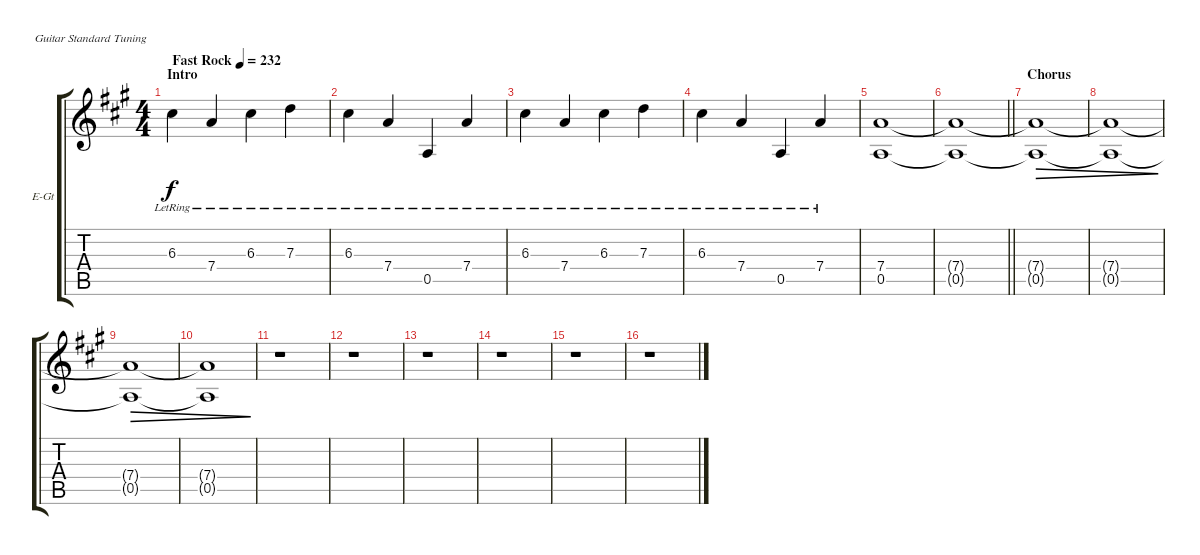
\defaultSystemsLayout 4
\bracketExtendMode groupsimilarinstruments
\firstSystemTrackNameOrientation horizontal
\otherSystemsTrackNameOrientation horizontal
\track ("Guitar 1" "E-Gt") {instrument distortionguitar}
\staff {score tabs}
\tuning (E4 B3 G3 D3 A2 E2)
\ts (4 4)
\section ("" "Intro")
\tempo (232 "Fast Rock")
\clef g2
\ks a
6.3{lr}.4{dy f instrument distortionguitar} 7.4{lr}.4 6.3{lr}.4 7.3{lr}.4 |
6.3{lr}.4 7.4{lr}.4 0.5{lr}.4 7.4{lr}.4 |
6.3{lr}.4 7.4{lr}.4 6.3{lr}.4 7.3{lr}.4 |
6.3{lr}.4 7.4{lr}.4 0.5{lr}.4 7.4{lr}.4 |
(7.4 0.5).1 |
\barLineRight lightlight
(0.5{t} 7.4{t}).1 |
\section ("" "Chorus")
(0.5{t} 7.4{t}).1{dec} |
(0.5{t} 7.4{t}).1{dec} |
(0.5{t} 7.4{t}).1{dec} |
(0.5{t} 7.4{t}).1{dec} |
r.1 |
r.1 |
r.1 |
r.1 |
r.1 |
r.1
